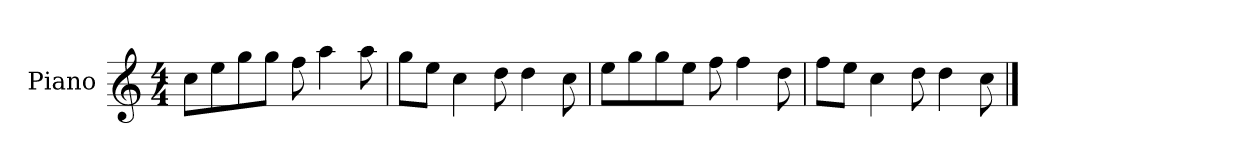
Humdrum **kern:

**kern
*part1
*staff1
*I"Piano
*I'P-no
*clefG2
*k[]
*M4/4
*MM90
=1
8cc\L
8ee\
8gg\
8gg\J
8ff\
4aa\
8aa\
=2
8gg\L
8ee\J
4cc\
8dd\
4dd\
8cc\
=3
8ee\L
8gg\
8gg\
8ee\J
8ff\
4ff\
8dd\
=4
8ff\L
8ee\J
4cc\
8dd\
4dd\
8cc\
==
*-
